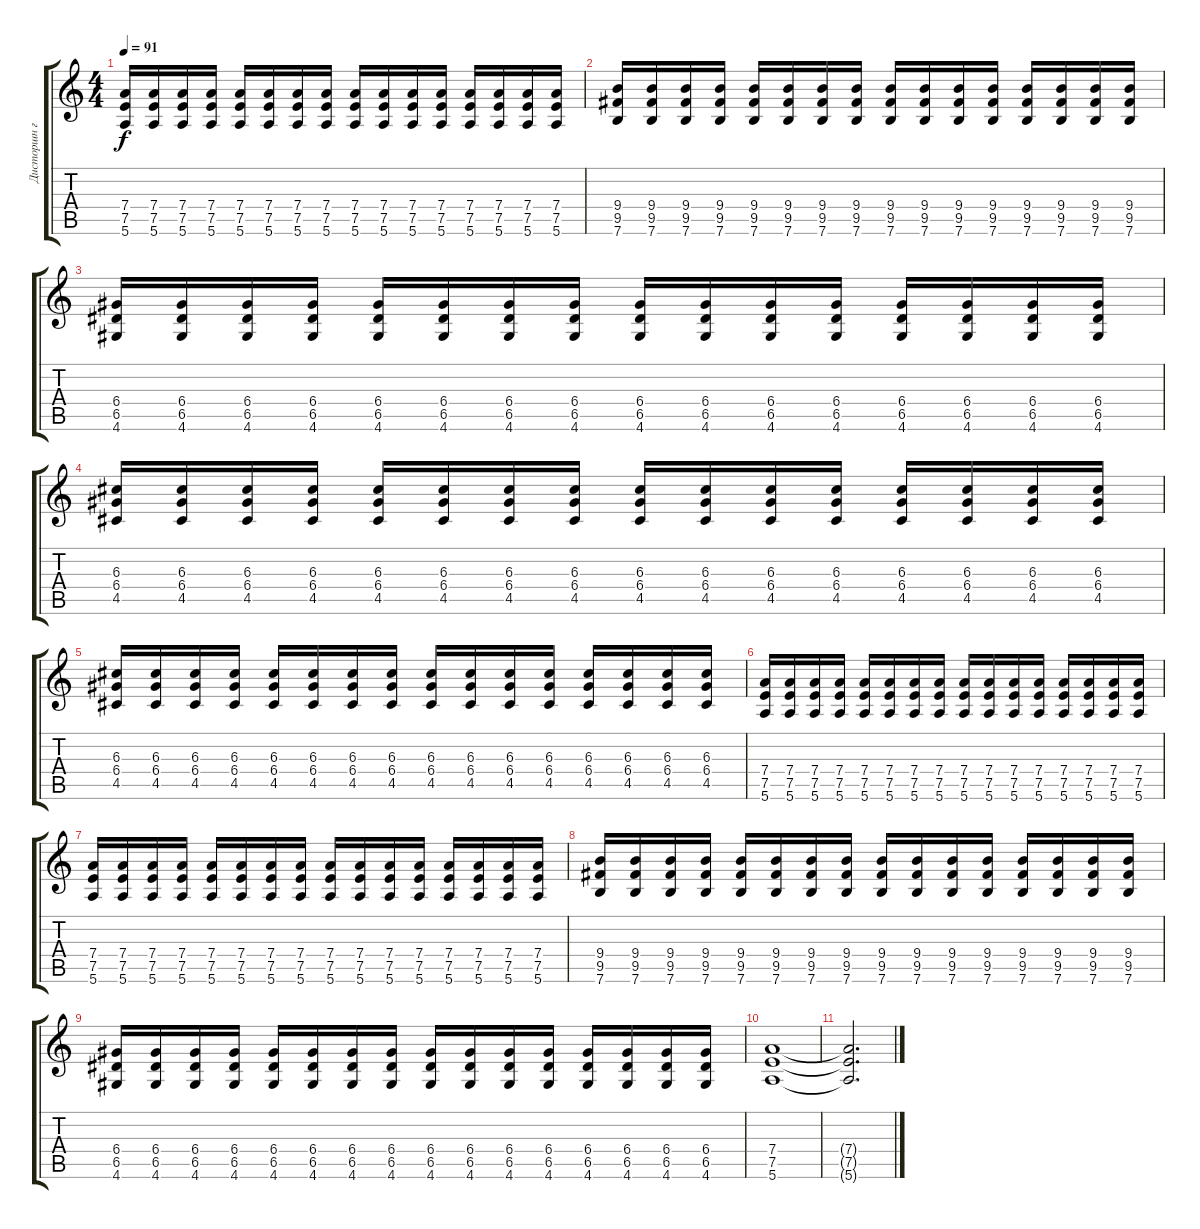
\track ("Дисторшн гитара (ритм)" "Дисторшн г") {instrument distortionguitar}
\staff {score tabs}
\tuning (E4 B3 G3 D3 A2 E2) {hide}
\ts (4 4)
\tempo 91
\clef g2
\ks c
(7.4 7.5 5.6).16{dy f} (7.4 7.5 5.6).16 (7.4 7.5 5.6).16 (7.4 7.5 5.6).16 (7.4 7.5 5.6).16 (7.4 7.5 5.6).16 (7.4 7.5 5.6).16 (7.4 7.5 5.6).16 (7.4 7.5 5.6).16 (7.4 7.5 5.6).16 (7.4 7.5 5.6).16 (7.4 7.5 5.6).16 (7.4 7.5 5.6).16 (7.4 7.5 5.6).16 (7.4 7.5 5.6).16 (7.4 7.5 5.6).16 |
(9.4 9.5 7.6).16 (9.4 9.5 7.6).16 (9.4 9.5 7.6).16 (9.4 9.5 7.6).16 (9.4 9.5 7.6).16 (9.4 9.5 7.6).16 (9.4 9.5 7.6).16 (9.4 9.5 7.6).16 (9.4 9.5 7.6).16 (9.4 9.5 7.6).16 (9.4 9.5 7.6).16 (9.4 9.5 7.6).16 (9.4 9.5 7.6).16 (9.4 9.5 7.6).16 (9.4 9.5 7.6).16 (9.4 9.5 7.6).16 |
(6.4 6.5 4.6).16 (6.4 6.5 4.6).16 (6.4 6.5 4.6).16 (6.4 6.5 4.6).16 (6.4 6.5 4.6).16 (6.4 6.5 4.6).16 (6.4 6.5 4.6).16 (6.4 6.5 4.6).16 (6.4 6.5 4.6).16 (6.4 6.5 4.6).16 (6.4 6.5 4.6).16 (6.4 6.5 4.6).16 (6.4 6.5 4.6).16 (6.4 6.5 4.6).16 (6.4 6.5 4.6).16 (6.4 6.5 4.6).16 |
(6.3 6.4 4.5).16 (6.3 6.4 4.5).16 (6.3 6.4 4.5).16 (6.3 6.4 4.5).16 (6.3 6.4 4.5).16 (6.3 6.4 4.5).16 (6.3 6.4 4.5).16 (6.3 6.4 4.5).16 (6.3 6.4 4.5).16 (6.3 6.4 4.5).16 (6.3 6.4 4.5).16 (6.3 6.4 4.5).16 (6.3 6.4 4.5).16 (6.3 6.4 4.5).16 (6.3 6.4 4.5).16 (6.3 6.4 4.5).16 |
(6.3 6.4 4.5).16 (6.3 6.4 4.5).16 (6.3 6.4 4.5).16 (6.3 6.4 4.5).16 (6.3 6.4 4.5).16 (6.3 6.4 4.5).16 (6.3 6.4 4.5).16 (6.3 6.4 4.5).16 (6.3 6.4 4.5).16 (6.3 6.4 4.5).16 (6.3 6.4 4.5).16 (6.3 6.4 4.5).16 (6.3 6.4 4.5).16 (6.3 6.4 4.5).16 (6.3 6.4 4.5).16 (6.3 6.4 4.5).16 |
(7.4 7.5 5.6).16 (7.4 7.5 5.6).16 (7.4 7.5 5.6).16 (7.4 7.5 5.6).16 (7.4 7.5 5.6).16 (7.4 7.5 5.6).16 (7.4 7.5 5.6).16 (7.4 7.5 5.6).16 (7.4 7.5 5.6).16 (7.4 7.5 5.6).16 (7.4 7.5 5.6).16 (7.4 7.5 5.6).16 (7.4 7.5 5.6).16 (7.4 7.5 5.6).16 (7.4 7.5 5.6).16 (7.4 7.5 5.6).16 |
(7.4 7.5 5.6).16 (7.4 7.5 5.6).16 (7.4 7.5 5.6).16 (7.4 7.5 5.6).16 (7.4 7.5 5.6).16 (7.4 7.5 5.6).16 (7.4 7.5 5.6).16 (7.4 7.5 5.6).16 (7.4 7.5 5.6).16 (7.4 7.5 5.6).16 (7.4 7.5 5.6).16 (7.4 7.5 5.6).16 (7.4 7.5 5.6).16 (7.4 7.5 5.6).16 (7.4 7.5 5.6).16 (7.4 7.5 5.6).16 |
(9.4 9.5 7.6).16 (9.4 9.5 7.6).16 (9.4 9.5 7.6).16 (9.4 9.5 7.6).16 (9.4 9.5 7.6).16 (9.4 9.5 7.6).16 (9.4 9.5 7.6).16 (9.4 9.5 7.6).16 (9.4 9.5 7.6).16 (9.4 9.5 7.6).16 (9.4 9.5 7.6).16 (9.4 9.5 7.6).16 (9.4 9.5 7.6).16 (9.4 9.5 7.6).16 (9.4 9.5 7.6).16 (9.4 9.5 7.6).16 |
(6.4 6.5 4.6).16 (6.4 6.5 4.6).16 (6.4 6.5 4.6).16 (6.4 6.5 4.6).16 (6.4 6.5 4.6).16 (6.4 6.5 4.6).16 (6.4 6.5 4.6).16 (6.4 6.5 4.6).16 (6.4 6.5 4.6).16 (6.4 6.5 4.6).16 (6.4 6.5 4.6).16 (6.4 6.5 4.6).16 (6.4 6.5 4.6).16 (6.4 6.5 4.6).16 (6.4 6.5 4.6).16 (6.4 6.5 4.6).16 |
(7.4 7.5 5.6).1 |
(7.4{t} 7.5{t} 5.6{t}).2{d}
